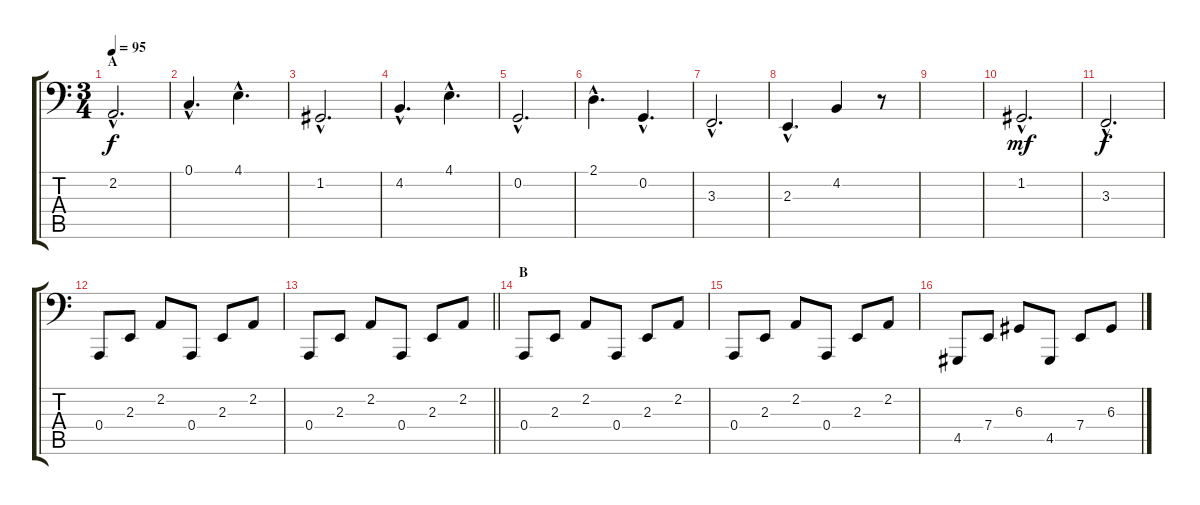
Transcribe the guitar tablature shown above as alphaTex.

\track "" {instrument acousticgrandpiano}
\staff {score tabs}
\tuning (C3 G2 D2 A1 E1 B0) {hide}
\ts (3 4)
\section ("" "A")
\tempo 95
\clef f4
\ks aminor
2.2{hac}.2{d dy f instrument acousticgrandpiano} |
0.1{hac}.4{d} 4.1{hac}.4{d} |
1.2{hac}.2{d} |
4.2{hac}.4{d} 4.1{hac}.4{d} |
0.2{hac}.2{d} |
2.1{hac}.4{d} 0.2{hac}.4{d} |
3.3{hac}.2{d} |
2.3{hac}.4{d} 4.2.4 r.8 |
|
1.2{hac}.2{d dy mf} |
3.3{hac}.2{d dy f} |
0.4.8 2.3.8 2.2.8 0.4.8 2.3.8 2.2.8 |
\barLineRight lightlight
0.4.8 2.3.8 2.2.8 0.4.8 2.3.8 2.2.8 |
\section ("" "B")
0.4.8{volume 11} 2.3.8 2.2.8 0.4.8 2.3.8 2.2.8 |
0.4.8 2.3.8 2.2.8 0.4.8 2.3.8 2.2.8 |
4.5.8 7.4.8 6.3.8 4.5.8 7.4.8 6.3.8
